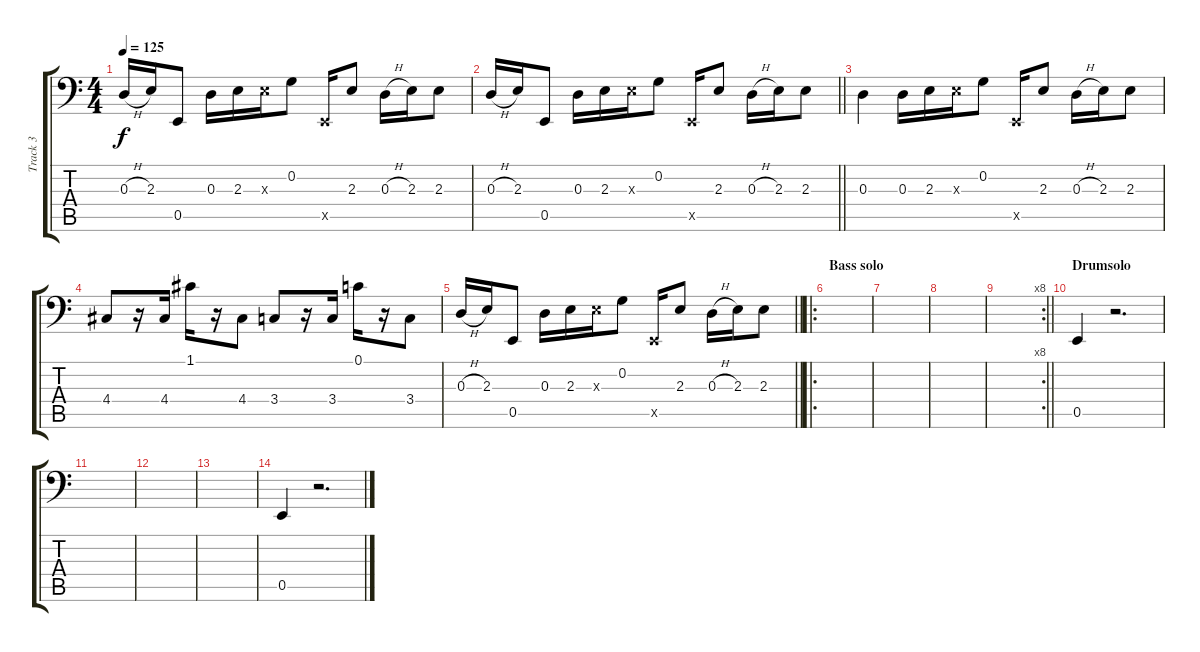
\track ("Track 3" "Track 3") {instrument slapbass1}
\staff {score tabs}
\tuning (C3 G2 D2 A1 E1 B0) {hide}
\ts (4 4)
\tempo 125
\clef f4
\ks c
0.3{h}.16{dy f} 2.3.16 0.5.8 0.3.16 2.3.16 2.3{x}.16 0.2.8 0.5{x}.16 2.3.8 0.3{h}.16 2.3.16 2.3.8 |
\barLineRight lightlight
0.3{h}.16 2.3.16 0.5.8 0.3.16 2.3.16 2.3{x}.16 0.2.8 0.5{x}.16 2.3.8 0.3{h}.16 2.3.16 2.3.8 |
0.3.4 0.3.16 2.3.16 2.3{x}.16 0.2.8 0.5{x}.16 2.3.8 0.3{h}.16 2.3.16 2.3.8 |
4.4.8 r.16 4.4.16 1.1.16 r.16 4.4.8 3.4.8 r.16 3.4.16 0.1.16 r.16 3.4.8 |
\barLineRight lightlight
0.3{h}.16 2.3.16 0.5.8 0.3.16 2.3.16 2.3{x}.16 0.2.8 0.5{x}.16 2.3.8 0.3{h}.16 2.3.16 2.3.8 |
\ro
\section ("" "Bass solo")
|
|
|
\rc 8
\barLineRight lightlight
|
\section ("" "Drumsolo")
0.5.4 r.2{d} |
|
|
|
0.5.4 r.2{d}
